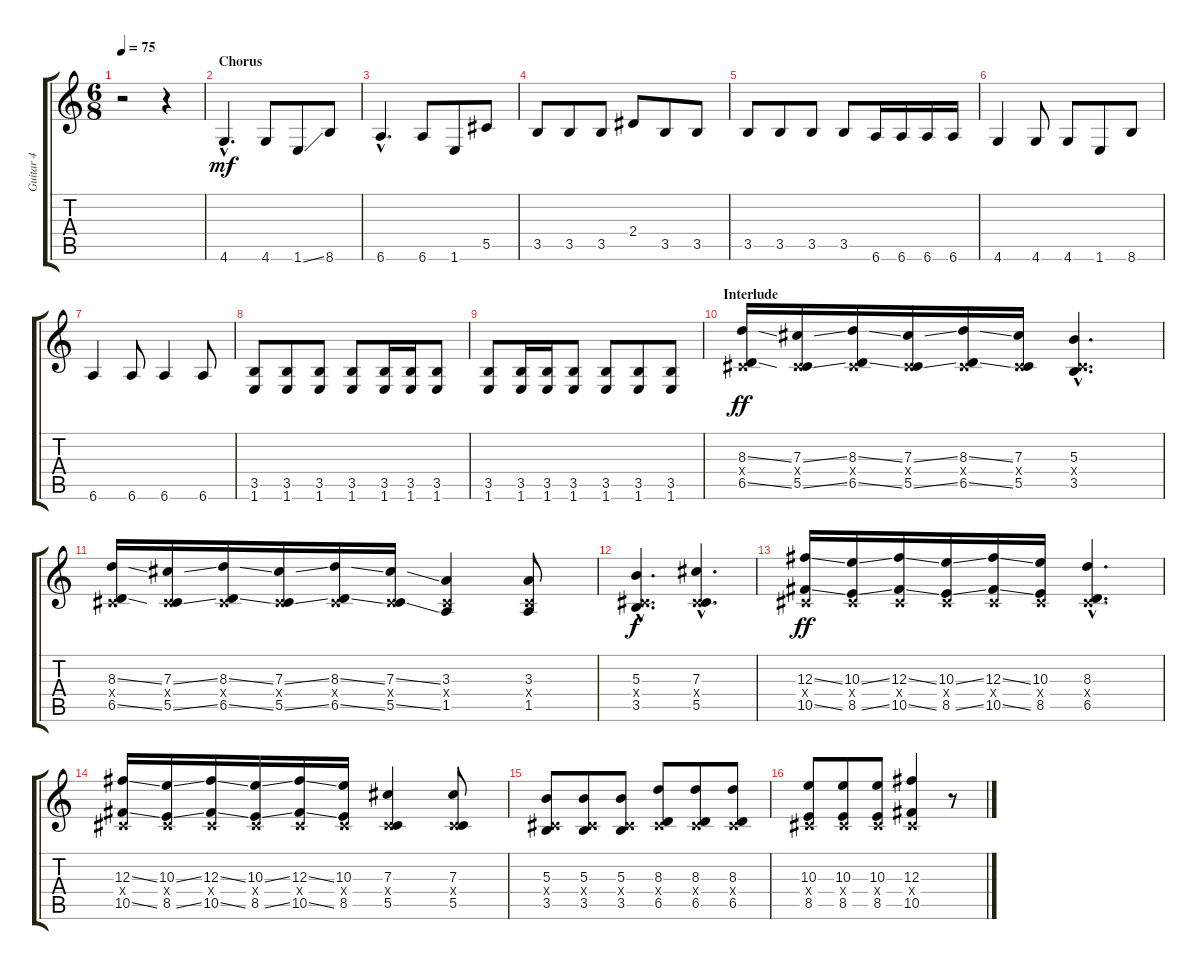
\track ("Guitar 4" "Guitar 4") {instrument distortionguitar}
\staff {score tabs}
\tuning (Eb4 Bb3 Gb3 Db3 Ab2 Eb2) {hide}
\ts (6 8)
\tempo 75
\clef g2
\ks c
r.2{dy mf} r.4 |
\section ("" "Chorus")
4.6{hac}.4{d} 4.6.8 1.6{ss}.8 8.6.8 |
6.6{hac}.4{d} 6.6.8 1.6.8 5.5.8 |
3.5.8 3.5.8 3.5.8 2.4.8 3.5.8 3.5.8 |
3.5.8 3.5.8 3.5.8 3.5.8 6.6.16 6.6.16 6.6.16 6.6.16 |
4.6.4 4.6.8 4.6.8 1.6.8 8.6.8 |
6.6.4 6.6.8 6.6.4 6.6.8 |
(3.5 1.6).8 (3.5 1.6).8 (3.5 1.6).8 (3.5 1.6).8 (3.5 1.6).16 (3.5 1.6).16 (3.5 1.6).8 |
(3.5 1.6).8 (3.5 1.6).16 (3.5 1.6).16 (3.5 1.6).8 (3.5 1.6).8 (3.5 1.6).8 (3.5 1.6).8 |
\section ("" "Interlude")
(8.3{ss} 0.4{x} 6.5{ss}).16{dy ff} (7.3{ss} 0.4{x} 5.5{ss}).16 (8.3{ss} 0.4{x} 6.5{ss}).16 (7.3{ss} 0.4{x} 5.5{ss}).16 (8.3{ss} 0.4{x} 6.5{ss}).16 (7.3 0.4{x} 5.5).16 (5.3{hac} 0.4{hac x} 3.5{hac}).4{d} |
(8.3{ss} 0.4{x} 6.5{ss}).16 (7.3{ss} 0.4{x} 5.5{ss}).16 (8.3{ss} 0.4{x} 6.5{ss}).16 (7.3{ss} 0.4{x} 5.5{ss}).16 (8.3{ss} 0.4{x} 6.5{ss}).16 (7.3{ss} 0.4{x} 5.5{ss}).16 (3.3 0.4{x} 1.5).4 (3.3 0.4{x} 1.5).8 |
(5.3{hac} 0.4{hac x} 3.5{hac}).4{d dy f} (7.3{hac} 0.4{hac x} 5.5{hac}).4{d} |
(12.3{ss} 0.4{x} 10.5{ss}).16{dy ff} (10.3{ss} 0.4{x} 8.5{ss}).16 (12.3{ss} 0.4{x} 10.5{ss}).16 (10.3{ss} 0.4{x} 8.5{ss}).16 (12.3{ss} 0.4{x} 10.5{ss}).16 (10.3 0.4{x} 8.5).16 (8.3{hac} 0.4{hac x} 6.5{hac}).4{d} |
(12.3{ss} 0.4{x} 10.5{ss}).16 (10.3{ss} 0.4{x} 8.5{ss}).16 (12.3{ss} 0.4{x} 10.5{ss}).16 (10.3{ss} 0.4{x} 8.5{ss}).16 (12.3{ss} 0.4{x} 10.5{ss}).16 (10.3 0.4{x} 8.5).16 (7.3 0.4{x} 5.5).4 (7.3 0.4{x} 5.5).8 |
(5.3 0.4{x} 3.5).8 (5.3 0.4{x} 3.5).8 (5.3 0.4{x} 3.5).8 (8.3 0.4{x} 6.5).8 (8.3 0.4{x} 6.5).8 (8.3 0.4{x} 6.5).8 |
(10.3 0.4{x} 8.5).8 (10.3 0.4{x} 8.5).8 (10.3 0.4{x} 8.5).8 (12.3 0.4{x} 10.5).4 r.8
